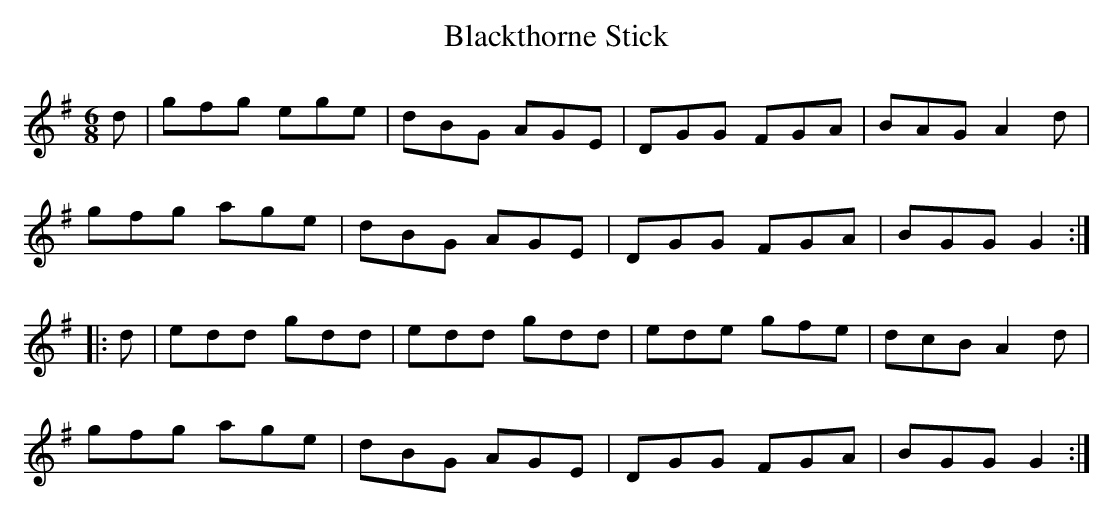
X:1
T:Blackthorne Stick
M:6/8
L:1/8
K:G
d | gfg ege | dBG AGE | DGG FGA | BAG A2d |
gfg age | dBG AGE | DGG FGA | BGG G2 :|
|:d | edd gdd | edd gdd | ede gfe | dcB A2d |
gfg age | dBG AGE | DGG FGA | BGG G2 :|
